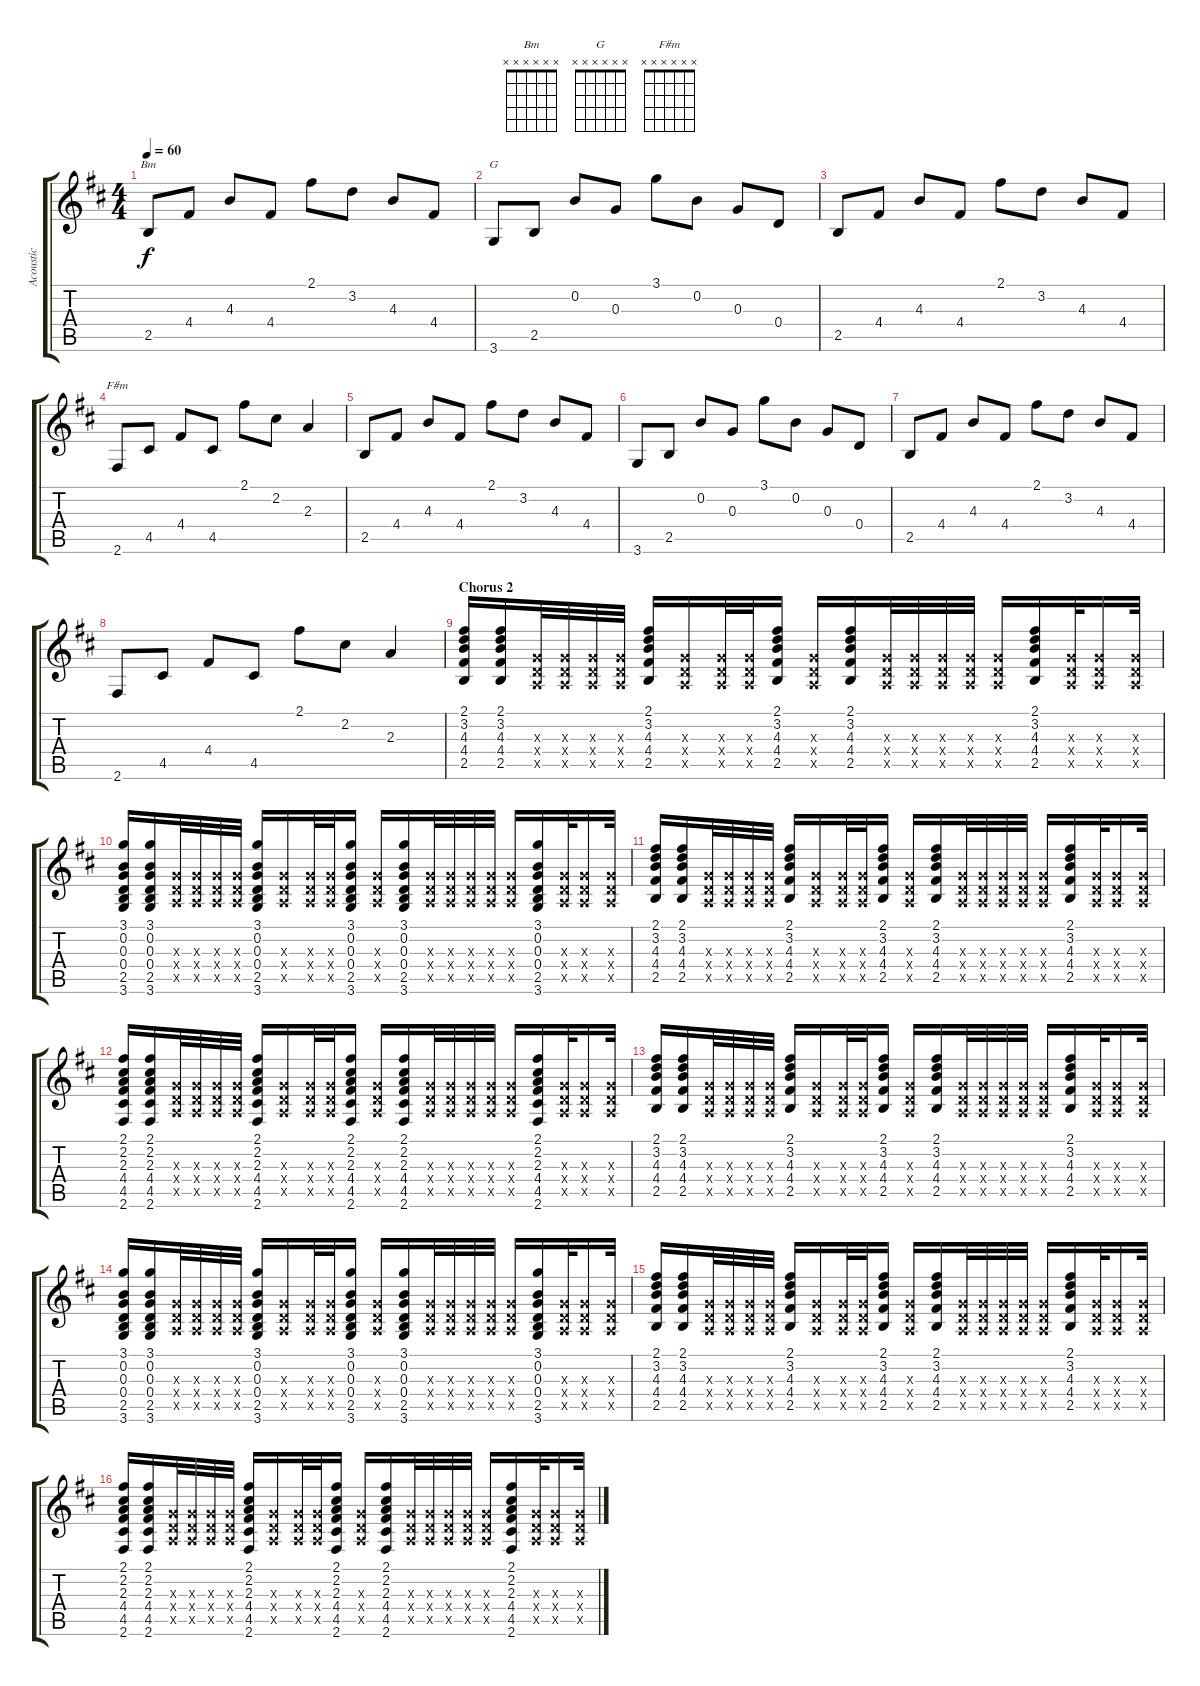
\track ("Acoustic" "Acoustic") {instrument acousticguitarsteel}
\staff {score tabs}
\tuning (E4 B3 G3 D3 A2 E2) {hide}
\chord ("Bm" x x x x x x)
\chord ("G" x x x x x x)
\chord ("F#m" x x x x x x)
\ts (4 4)
\tempo 60
\clef g2
\ks bminor
2.5.8{ch "Bm" dy f} 4.4.8 4.3.8 4.4.8 2.1.8 3.2.8 4.3.8 4.4.8 |
3.6.8{ch "G"} 2.5.8 0.2.8 0.3.8 3.1.8 0.2.8 0.3.8 0.4.8 |
2.5.8 4.4.8 4.3.8 4.4.8 2.1.8 3.2.8 4.3.8 4.4.8 |
2.6.8{ch "F#m"} 4.5.8 4.4.8 4.5.8 2.1.8 2.2.8 2.3.4 |
2.5.8 4.4.8 4.3.8 4.4.8 2.1.8 3.2.8 4.3.8 4.4.8 |
3.6.8 2.5.8 0.2.8 0.3.8 3.1.8 0.2.8 0.3.8 0.4.8 |
2.5.8 4.4.8 4.3.8 4.4.8 2.1.8 3.2.8 4.3.8 4.4.8 |
2.6.8 4.5.8 4.4.8 4.5.8 2.1.8 2.2.8 2.3.4 |
\section ("" "Chorus 2")
(2.1 3.2 4.3 4.4 2.5).16{volume 10} (2.1 3.2 4.3 4.4 2.5).16 (0.3{x} 0.4{x} 0.5{x}).32 (0.3{x} 0.4{x} 0.5{x}).32 (0.3{x} 0.4{x} 0.5{x}).32 (0.3{x} 0.4{x} 0.5{x}).32 (2.1 3.2 4.3 4.4 2.5).16 (0.3{x} 0.4{x} 0.5{x}).16 (0.3{x} 0.4{x} 0.5{x}).32 (0.3{x} 0.4{x} 0.5{x}).32 (2.1 3.2 4.3 4.4 2.5).16 (0.3{x} 0.4{x} 0.5{x}).16 (2.1 3.2 4.3 4.4 2.5).16 (0.3{x} 0.4{x} 0.5{x}).32 (0.3{x} 0.4{x} 0.5{x}).32 (0.3{x} 0.4{x} 0.5{x}).32 (0.3{x} 0.4{x} 0.5{x}).32 (0.3{x} 0.4{x} 0.5{x}).16 (2.1 3.2 4.3 4.4 2.5).16 (0.3{x} 0.4{x} 0.5{x}).32 (0.3{x} 0.4{x} 0.5{x}).16 (0.3{x} 0.4{x} 0.5{x}).32 |
(3.1 0.2 0.3 0.4 2.5 3.6).16 (3.1 0.2 0.3 0.4 2.5 3.6).16 (0.3{x} 0.4{x} 0.5{x}).32 (0.3{x} 0.4{x} 0.5{x}).32 (0.3{x} 0.4{x} 0.5{x}).32 (0.3{x} 0.4{x} 0.5{x}).32 (3.1 0.2 0.3 0.4 2.5 3.6).16 (0.3{x} 0.4{x} 0.5{x}).16 (0.3{x} 0.4{x} 0.5{x}).32 (0.3{x} 0.4{x} 0.5{x}).32 (3.1 0.2 0.3 0.4 2.5 3.6).16 (0.3{x} 0.4{x} 0.5{x}).16 (3.1 0.2 0.3 0.4 2.5 3.6).16 (0.3{x} 0.4{x} 0.5{x}).32 (0.3{x} 0.4{x} 0.5{x}).32 (0.3{x} 0.4{x} 0.5{x}).32 (0.3{x} 0.4{x} 0.5{x}).32 (0.3{x} 0.4{x} 0.5{x}).16 (3.1 0.2 0.3 0.4 2.5 3.6).16 (0.3{x} 0.4{x} 0.5{x}).32 (0.3{x} 0.4{x} 0.5{x}).16 (0.3{x} 0.4{x} 0.5{x}).32 |
(2.1 3.2 4.3 4.4 2.5).16 (2.1 3.2 4.3 4.4 2.5).16 (0.3{x} 0.4{x} 0.5{x}).32 (0.3{x} 0.4{x} 0.5{x}).32 (0.3{x} 0.4{x} 0.5{x}).32 (0.3{x} 0.4{x} 0.5{x}).32 (2.1 3.2 4.3 4.4 2.5).16 (0.3{x} 0.4{x} 0.5{x}).16 (0.3{x} 0.4{x} 0.5{x}).32 (0.3{x} 0.4{x} 0.5{x}).32 (2.1 3.2 4.3 4.4 2.5).16 (0.3{x} 0.4{x} 0.5{x}).16 (2.1 3.2 4.3 4.4 2.5).16 (0.3{x} 0.4{x} 0.5{x}).32 (0.3{x} 0.4{x} 0.5{x}).32 (0.3{x} 0.4{x} 0.5{x}).32 (0.3{x} 0.4{x} 0.5{x}).32 (0.3{x} 0.4{x} 0.5{x}).16 (2.1 3.2 4.3 4.4 2.5).16 (0.3{x} 0.4{x} 0.5{x}).32 (0.3{x} 0.4{x} 0.5{x}).16 (0.3{x} 0.4{x} 0.5{x}).32 |
(2.1 2.2 2.3 4.4 4.5 2.6).16 (2.1 2.2 2.3 4.4 4.5 2.6).16 (0.3{x} 0.4{x} 0.5{x}).32 (0.3{x} 0.4{x} 0.5{x}).32 (0.3{x} 0.4{x} 0.5{x}).32 (0.3{x} 0.4{x} 0.5{x}).32 (2.1 2.2 2.3 4.4 4.5 2.6).16 (0.3{x} 0.4{x} 0.5{x}).16 (0.3{x} 0.4{x} 0.5{x}).32 (0.3{x} 0.4{x} 0.5{x}).32 (2.1 2.2 2.3 4.4 4.5 2.6).16 (0.3{x} 0.4{x} 0.5{x}).16 (2.1 2.2 2.3 4.4 4.5 2.6).16 (0.3{x} 0.4{x} 0.5{x}).32 (0.3{x} 0.4{x} 0.5{x}).32 (0.3{x} 0.4{x} 0.5{x}).32 (0.3{x} 0.4{x} 0.5{x}).32 (0.3{x} 0.4{x} 0.5{x}).16 (2.1 2.2 2.3 4.4 4.5 2.6).16 (0.3{x} 0.4{x} 0.5{x}).32 (0.3{x} 0.4{x} 0.5{x}).16 (0.3{x} 0.4{x} 0.5{x}).32 |
(2.1 3.2 4.3 4.4 2.5).16 (2.1 3.2 4.3 4.4 2.5).16 (0.3{x} 0.4{x} 0.5{x}).32 (0.3{x} 0.4{x} 0.5{x}).32 (0.3{x} 0.4{x} 0.5{x}).32 (0.3{x} 0.4{x} 0.5{x}).32 (2.1 3.2 4.3 4.4 2.5).16 (0.3{x} 0.4{x} 0.5{x}).16 (0.3{x} 0.4{x} 0.5{x}).32 (0.3{x} 0.4{x} 0.5{x}).32 (2.1 3.2 4.3 4.4 2.5).16 (0.3{x} 0.4{x} 0.5{x}).16 (2.1 3.2 4.3 4.4 2.5).16 (0.3{x} 0.4{x} 0.5{x}).32 (0.3{x} 0.4{x} 0.5{x}).32 (0.3{x} 0.4{x} 0.5{x}).32 (0.3{x} 0.4{x} 0.5{x}).32 (0.3{x} 0.4{x} 0.5{x}).16 (2.1 3.2 4.3 4.4 2.5).16 (0.3{x} 0.4{x} 0.5{x}).32 (0.3{x} 0.4{x} 0.5{x}).16 (0.3{x} 0.4{x} 0.5{x}).32 |
(3.1 0.2 0.3 0.4 2.5 3.6).16 (3.1 0.2 0.3 0.4 2.5 3.6).16 (0.3{x} 0.4{x} 0.5{x}).32 (0.3{x} 0.4{x} 0.5{x}).32 (0.3{x} 0.4{x} 0.5{x}).32 (0.3{x} 0.4{x} 0.5{x}).32 (3.1 0.2 0.3 0.4 2.5 3.6).16 (0.3{x} 0.4{x} 0.5{x}).16 (0.3{x} 0.4{x} 0.5{x}).32 (0.3{x} 0.4{x} 0.5{x}).32 (3.1 0.2 0.3 0.4 2.5 3.6).16 (0.3{x} 0.4{x} 0.5{x}).16 (3.1 0.2 0.3 0.4 2.5 3.6).16 (0.3{x} 0.4{x} 0.5{x}).32 (0.3{x} 0.4{x} 0.5{x}).32 (0.3{x} 0.4{x} 0.5{x}).32 (0.3{x} 0.4{x} 0.5{x}).32 (0.3{x} 0.4{x} 0.5{x}).16 (3.1 0.2 0.3 0.4 2.5 3.6).16 (0.3{x} 0.4{x} 0.5{x}).32 (0.3{x} 0.4{x} 0.5{x}).16 (0.3{x} 0.4{x} 0.5{x}).32 |
(2.1 3.2 4.3 4.4 2.5).16 (2.1 3.2 4.3 4.4 2.5).16 (0.3{x} 0.4{x} 0.5{x}).32 (0.3{x} 0.4{x} 0.5{x}).32 (0.3{x} 0.4{x} 0.5{x}).32 (0.3{x} 0.4{x} 0.5{x}).32 (2.1 3.2 4.3 4.4 2.5).16 (0.3{x} 0.4{x} 0.5{x}).16 (0.3{x} 0.4{x} 0.5{x}).32 (0.3{x} 0.4{x} 0.5{x}).32 (2.1 3.2 4.3 4.4 2.5).16 (0.3{x} 0.4{x} 0.5{x}).16 (2.1 3.2 4.3 4.4 2.5).16 (0.3{x} 0.4{x} 0.5{x}).32 (0.3{x} 0.4{x} 0.5{x}).32 (0.3{x} 0.4{x} 0.5{x}).32 (0.3{x} 0.4{x} 0.5{x}).32 (0.3{x} 0.4{x} 0.5{x}).16 (2.1 3.2 4.3 4.4 2.5).16 (0.3{x} 0.4{x} 0.5{x}).32 (0.3{x} 0.4{x} 0.5{x}).16 (0.3{x} 0.4{x} 0.5{x}).32 |
(2.1 2.2 2.3 4.4 4.5 2.6).16 (2.1 2.2 2.3 4.4 4.5 2.6).16 (0.3{x} 0.4{x} 0.5{x}).32 (0.3{x} 0.4{x} 0.5{x}).32 (0.3{x} 0.4{x} 0.5{x}).32 (0.3{x} 0.4{x} 0.5{x}).32 (2.1 2.2 2.3 4.4 4.5 2.6).16 (0.3{x} 0.4{x} 0.5{x}).16 (0.3{x} 0.4{x} 0.5{x}).32 (0.3{x} 0.4{x} 0.5{x}).32 (2.1 2.2 2.3 4.4 4.5 2.6).16 (0.3{x} 0.4{x} 0.5{x}).16 (2.1 2.2 2.3 4.4 4.5 2.6).16 (0.3{x} 0.4{x} 0.5{x}).32 (0.3{x} 0.4{x} 0.5{x}).32 (0.3{x} 0.4{x} 0.5{x}).32 (0.3{x} 0.4{x} 0.5{x}).32 (0.3{x} 0.4{x} 0.5{x}).16 (2.1 2.2 2.3 4.4 4.5 2.6).16 (0.3{x} 0.4{x} 0.5{x}).32 (0.3{x} 0.4{x} 0.5{x}).16 (0.3{x} 0.4{x} 0.5{x}).32
